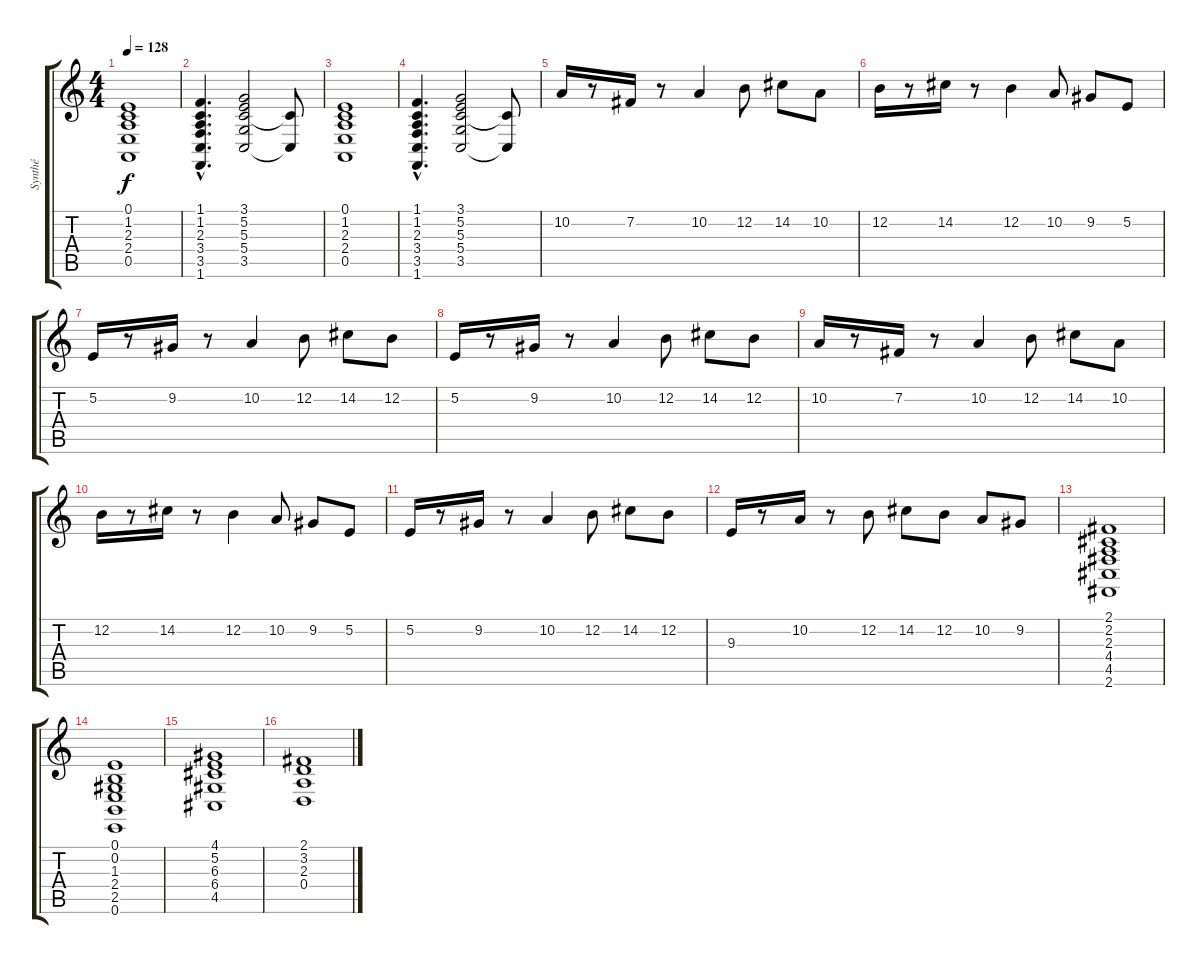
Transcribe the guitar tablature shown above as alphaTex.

\track ("Synthé" "Synthé") {instrument pad1newage}
\staff {score tabs}
\tuning (E4 B3 G3 D3 A2 E2) {hide}
\ts (4 4)
\tempo 128
\clef g2
\ks c
(0.1 1.2 2.3 2.4 0.5).1{dy f} |
(1.1{hac} 1.2{hac} 2.3{hac} 3.4{hac} 3.5{hac} 1.6{hac}).4{d} (3.1 5.2 5.3 5.4 3.5).2 (5.3{t} 3.5{t}).8 |
(0.1 1.2 2.3 2.4 0.5).1 |
(1.1{hac} 1.2{hac} 2.3{hac} 3.4{hac} 3.5{hac} 1.6{hac}).4{d} (3.1 5.2 5.3 5.4 3.5).2 (5.3{t} 3.5{t}).8 |
10.2.16 r.8 7.2.16 r.8 10.2.4 12.2.8 14.2.8 10.2.8 |
12.2.16 r.8 14.2.16 r.8 12.2.4 10.2.8 9.2.8 5.2.8 |
5.2.16 r.8 9.2.16 r.8 10.2.4 12.2.8 14.2.8 12.2.8 |
5.2.16 r.8 9.2.16 r.8 10.2.4 12.2.8 14.2.8 12.2.8 |
10.2.16 r.8 7.2.16 r.8 10.2.4 12.2.8 14.2.8 10.2.8 |
12.2.16 r.8 14.2.16 r.8 12.2.4 10.2.8 9.2.8 5.2.8 |
5.2.16 r.8 9.2.16 r.8 10.2.4 12.2.8 14.2.8 12.2.8 |
9.3.16 r.8 10.2.16 r.8 12.2.8 14.2.8 12.2.8 10.2.8 9.2.8 |
(2.1 2.2 2.3 4.4 4.5 2.6).1 |
(0.1 0.2 1.3 2.4 2.5 0.6).1 |
(4.1 5.2 6.3 6.4 4.5).1 |
(2.1 3.2 2.3 0.4).1
